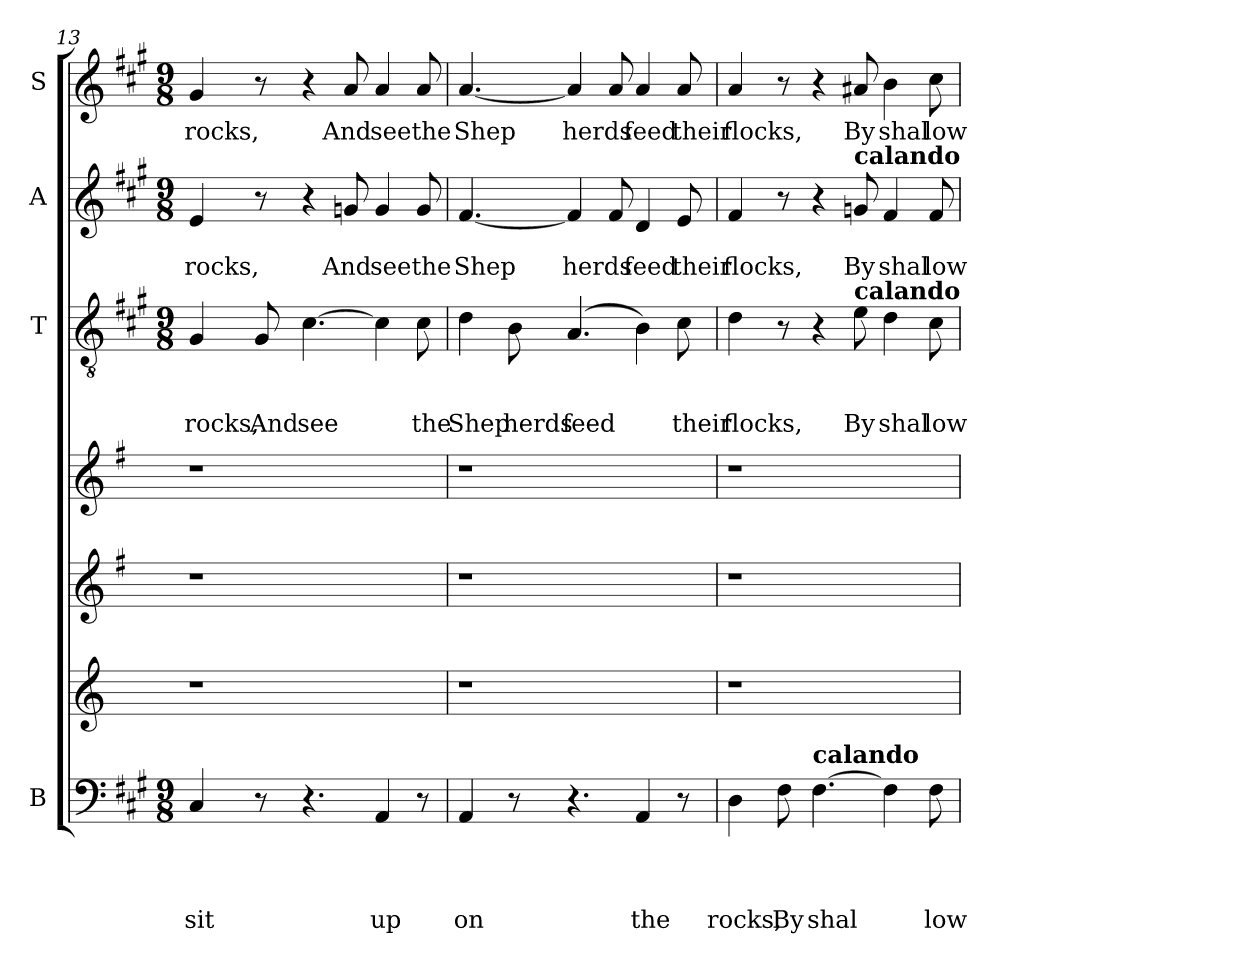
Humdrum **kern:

**kern	**text	**text	**text	**text	**kern	**kern	**kern	**kern	**text	**text	**text	**kern	**text	**text	**kern	**text
*part7	*part7	*part7	*part7	*part7	*part6	*part5	*part4	*part3	*part3	*part3	*part3	*part2	*part2	*part2	*part1	*part1
*staff7	*staff7	*staff7	*staff7	*staff7	*staff6	*staff5	*staff4	*staff3	*staff3	*staff3	*staff3	*staff2	*staff2	*staff2	*staff1	*staff1
*I"B	*	*	*	*	*	*	*	*I"T	*	*	*	*I"A	*	*	*I"S	*
!!LO:LB:g=z
*clefF4	*	*	*	*	*clefG2	*clefG2	*clefG2	*clefGv2	*	*	*	*clefG2	*	*	*clefG2	*
*ITrd-2c-3	*	*	*	*	*	*ITrd-3c-5	*ITrd-3c-5	*ITrd-2c-3	*	*	*	*ITrd-2c-3	*	*	*ITrd-2c-3	*
*k[]	*	*	*	*	*k[]	*k[]	*k[]	*k[]	*	*	*	*k[]	*	*	*k[]	*
*C:	*	*	*	*	*C:	*C:	*C:	*C:	*	*	*	*C:	*	*	*C:	*
*M9/8	*	*	*	*	*	*	*	*M9/8	*	*	*	*M9/8	*	*	*M9/8	*
=13	=13	=13	=13	=13	=13	=13	=13	=13	=13	=13	=13	=13	=13	=13	=13	=13
!	!	!	!	!LO:LY:b	!	!	!	!	!	!	!LO:LY:b	!	!	!LO:LY:b	!	!LO:LY:b
4E/	.	.	.	sit	1r	1r	1r	4B/	.	.	rocks,	4g/	.	rocks,	4b/	rocks,
!	!	!	!	!	!	!	!	!	!	!	!LO:LY:b	!	!	!	!	!
8r	.	.	.	.	.	.	.	8B/	.	.	And	8r	.	.	8r	.
!	!	!	!	!	!	!	!	!	!	!	!LO:LY:b	!	!	!	!	!
4.r	.	.	.	.	.	.	.	[>4.e\	.	.	see	4r	.	.	4r	.
!	!	!	!	!	!	!	!	!	!	!	!	!	!	!LO:LY:b	!	!LO:LY:b
.	.	.	.	.	.	.	.	.	.	.	.	8b-X/	.	And	8cc/	And
!	!	!	!	!LO:LY:b	!	!	!	!	!	!	!	!	!	!LO:LY:b	!	!LO:LY:b
4C/	.	.	.	up	.	.	.	4e\]	.	.	.	4b-/	.	see	4cc/	see
!	!	!	!	!	!	!	!	!	!	!	!LO:LY:b	!	!	!LO:LY:b	!	!LO:LY:b
8r	.	.	.	.	8ryy	8ryy	8ryy	8e\	.	.	the	8b-/	.	the	8cc/	the
=14	=14	=14	=14	=14	=14	=14	=14	=14	=14	=14	=14	=14	=14	=14	=14	=14
!	!	!	!	!LO:LY:b	!	!	!	!	!	!	!LO:LY:b	!	!	!LO:LY:b	!	!LO:LY:b
4C/	.	.	.	on	1r	1r	1r	4f\	.	.	Shep	[<4.a/	.	Shep	[<4.cc/	Shep
!	!	!	!	!	!	!	!	!	!	!	!LO:LY:b	!	!	!	!	!
8r	.	.	.	.	.	.	.	8d\	.	.	herds	.	.	.	.	.
!	!	!	!	!	!	!	!	!	!	!	!LO:LY:b	!	!	!LO:LY:b	!	!LO:LY:b
4.r	.	.	.	.	.	.	.	(4.c/	.	.	feed	4a/]	.	herds	4cc/]	herds
.	.	.	.	.	.	.	.	.	.	.	.	8a/	.	.	8cc/	.
!	!	!	!	!LO:LY:b	!	!	!	!	!	!	!	!	!	!LO:LY:b	!	!LO:LY:b
4C/	.	.	.	the	.	.	.	4d\)	.	.	.	4f/	.	feed	4cc/	feed
!	!	!	!	!	!	!	!	!	!	!	!LO:LY:b	!	!	!LO:LY:b	!	!LO:LY:b
8r	.	.	.	.	8ryy	8ryy	8ryy	8e\	.	.	their	8g/	.	their	8cc/	their
=15	=15	=15	=15	=15	=15	=15	=15	=15	=15	=15	=15	=15	=15	=15	=15	=15
!	!	!	!	!LO:LY:b	!	!	!	!	!	!	!LO:LY:b	!	!	!LO:LY:b	!	!LO:LY:b
4F\	.	.	.	rocks,	1r	1r	1r	4f\	.	.	flocks,	4a/	.	flocks,	4cc/	flocks,
!	!	!	!	!LO:LY:b	!	!	!	!	!	!	!	!	!	!	!	!
8A\	.	.	.	By	.	.	.	8r	.	.	.	8r	.	.	8r	.
!LO:TX:a:B:t=calando	!	!	!	!	!	!	!	!	!	!	!	!	!	!	!	!
!	!	!	!	!LO:LY:b	!	!	!	!	!	!	!	!	!	!	!	!
[>4.A\	.	.	.	shal	.	.	.	4r	.	.	.	4r	.	.	4r	.
!	!	!	!	!	!	!	!	!	!	!	!	!LO:TX:a:B:t=calando	!	!	!	!
!	!	!	!	!	!	!	!	!LO:TX:a:B:t=calando	!	!	!	!	!	!	!	!
!	!	!	!	!	!	!	!	!	!	!	!LO:LY:b	!	!	!LO:LY:b	!	!LO:LY:b
.	.	.	.	.	.	.	.	8g\	.	.	By	8b-X/	.	By	8cc#X/	By
!	!	!	!	!	!	!	!	!	!	!	!LO:LY:b	!	!	!LO:LY:b	!	!LO:LY:b
4A\]	.	.	.	.	.	.	.	4f\	.	.	shal	4a/	.	shal	4dd\	shal
!	!	!	!	!LO:LY:b	!	!	!	!	!	!	!LO:LY:b	!	!	!LO:LY:b	!	!LO:LY:b
8A\	.	.	.	low	8ryy	8ryy	8ryy	8e\	.	.	low	8a/	.	low	8ee\	low
=	=	=	=	=	=	=	=	=	=	=	=	=	=	=	=	=
*-	*-	*-	*-	*-	*-	*-	*-	*-	*-	*-	*-	*-	*-	*-	*-	*-
